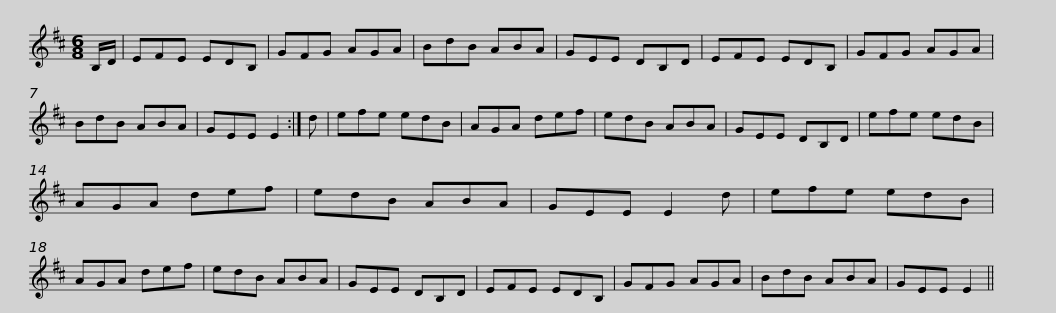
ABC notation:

X:1
L:1/8
M:6/8
I:linebreak $
K:D
V:1 treble
V:1
 B,/D/ | EFE EDB, | GFG AGA | BdB ABA | GEE DB,D | %5
 EFE EDB, | GFG AGA | BdB ABA |$ GEE E2 :| d | %10
 efe edB | AGA def | edB ABA | GEE DB,D | efe edB | %15
 AGA def |$ edB ABA | GEE E2 d | efe edB | AGA def | %20
 edB ABA | GEE DB,D | EFE EDB, |$ GFG AGA | BdB ABA | %25
 GEE E2 || %26
